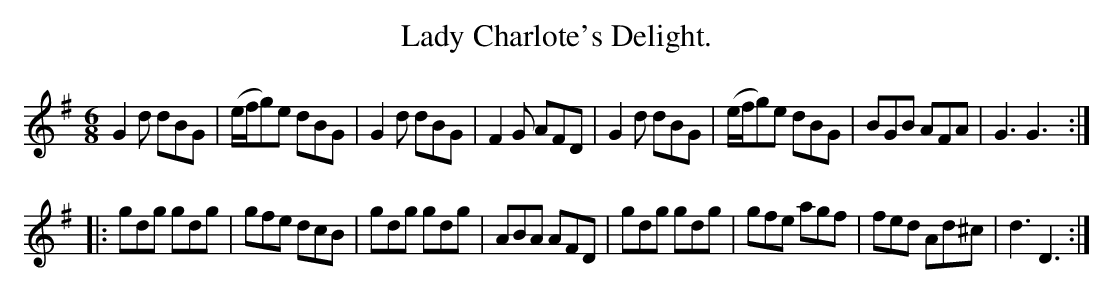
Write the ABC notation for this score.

X:1
T:Lady Charlote's Delight.
M:6/8
L:1/8
K:G
G2d dBG|(e/f/g)e dBG|G2d dBG |F2G AFD|\
G2d dBG|(e/f/g)e dBG|BGB AFA |G3  G3::
gdg gdg| gfe     dcB|gdg gdg |ABA AFD|\
gdg gdg| gfe     agf|fed Ad^c|d3  D3:|
